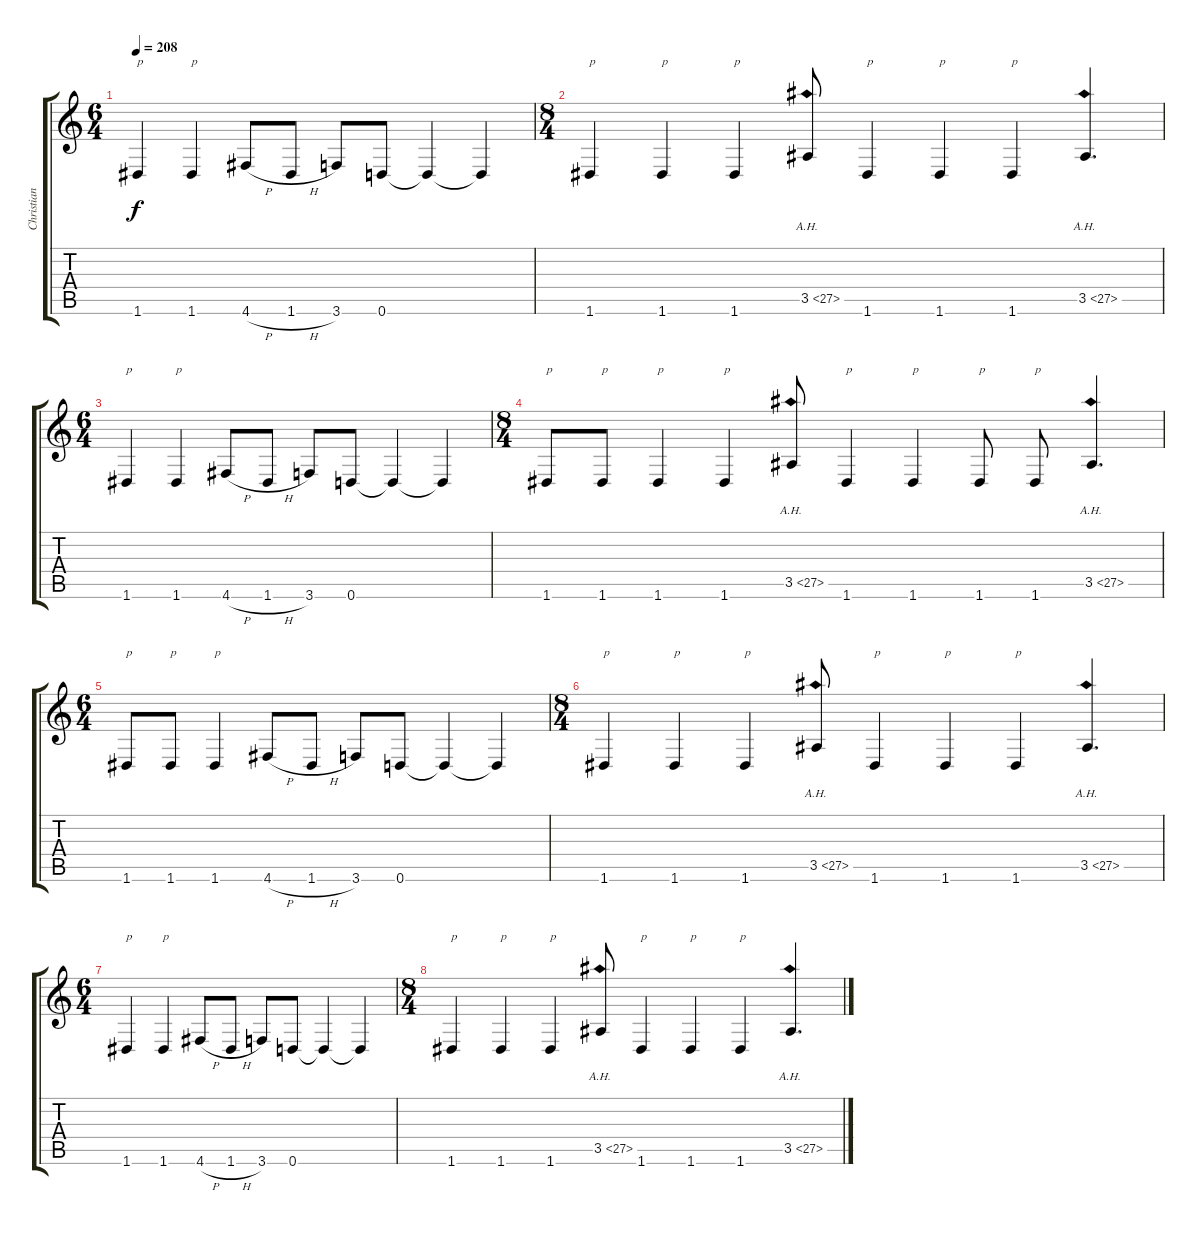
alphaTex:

\track ("Christian Muenzner" "Christian ") {instrument distortionguitar}
\staff {score tabs}
\tuning (D4 A3 F3 C3 G2 D2) {hide}
\ts (6 4)
\tempo 208
\clef g2
\ks c
1.6.4{txt "p" dy f} 1.6.4{txt "p"} 4.6{h}.8 1.6{h}.8 3.6.8 0.6.8 0.6{t}.4 0.6{t}.4 |
\ts (8 4)
1.6.4{txt "p"} 1.6.4{txt "p"} 1.6.4{txt "p"} 3.5{ah 24}.8 1.6.4{txt "p"} 1.6.4{txt "p"} 1.6.4{txt "p"} 3.5{ah 24}.4{d} |
\ts (6 4)
1.6.4{txt "p"} 1.6.4{txt "p"} 4.6{h}.8 1.6{h}.8 3.6.8 0.6.8 0.6{t}.4 0.6{t}.4 |
\ts (8 4)
1.6.8{txt "p"} 1.6.8{txt "p"} 1.6.4{txt "p"} 1.6.4{txt "p"} 3.5{ah 24}.8 1.6.4{txt "p"} 1.6.4{txt "p"} 1.6.8{txt "p"} 1.6.8{txt "p"} 3.5{ah 24}.4{d} |
\ts (6 4)
1.6.8{txt "p"} 1.6.8{txt "p"} 1.6.4{txt "p"} 4.6{h}.8 1.6{h}.8 3.6.8 0.6.8 0.6{t}.4 0.6{t}.4 |
\ts (8 4)
1.6.4{txt "p"} 1.6.4{txt "p"} 1.6.4{txt "p"} 3.5{ah 24}.8 1.6.4{txt "p"} 1.6.4{txt "p"} 1.6.4{txt "p"} 3.5{ah 24}.4{d} |
\ts (6 4)
1.6.4{txt "p"} 1.6.4{txt "p"} 4.6{h}.8 1.6{h}.8 3.6.8 0.6.8 0.6{t}.4 0.6{t}.4 |
\ts (8 4)
1.6.4{txt "p"} 1.6.4{txt "p"} 1.6.4{txt "p"} 3.5{ah 24}.8 1.6.4{txt "p"} 1.6.4{txt "p"} 1.6.4{txt "p"} 3.5{ah 24}.4{d}
